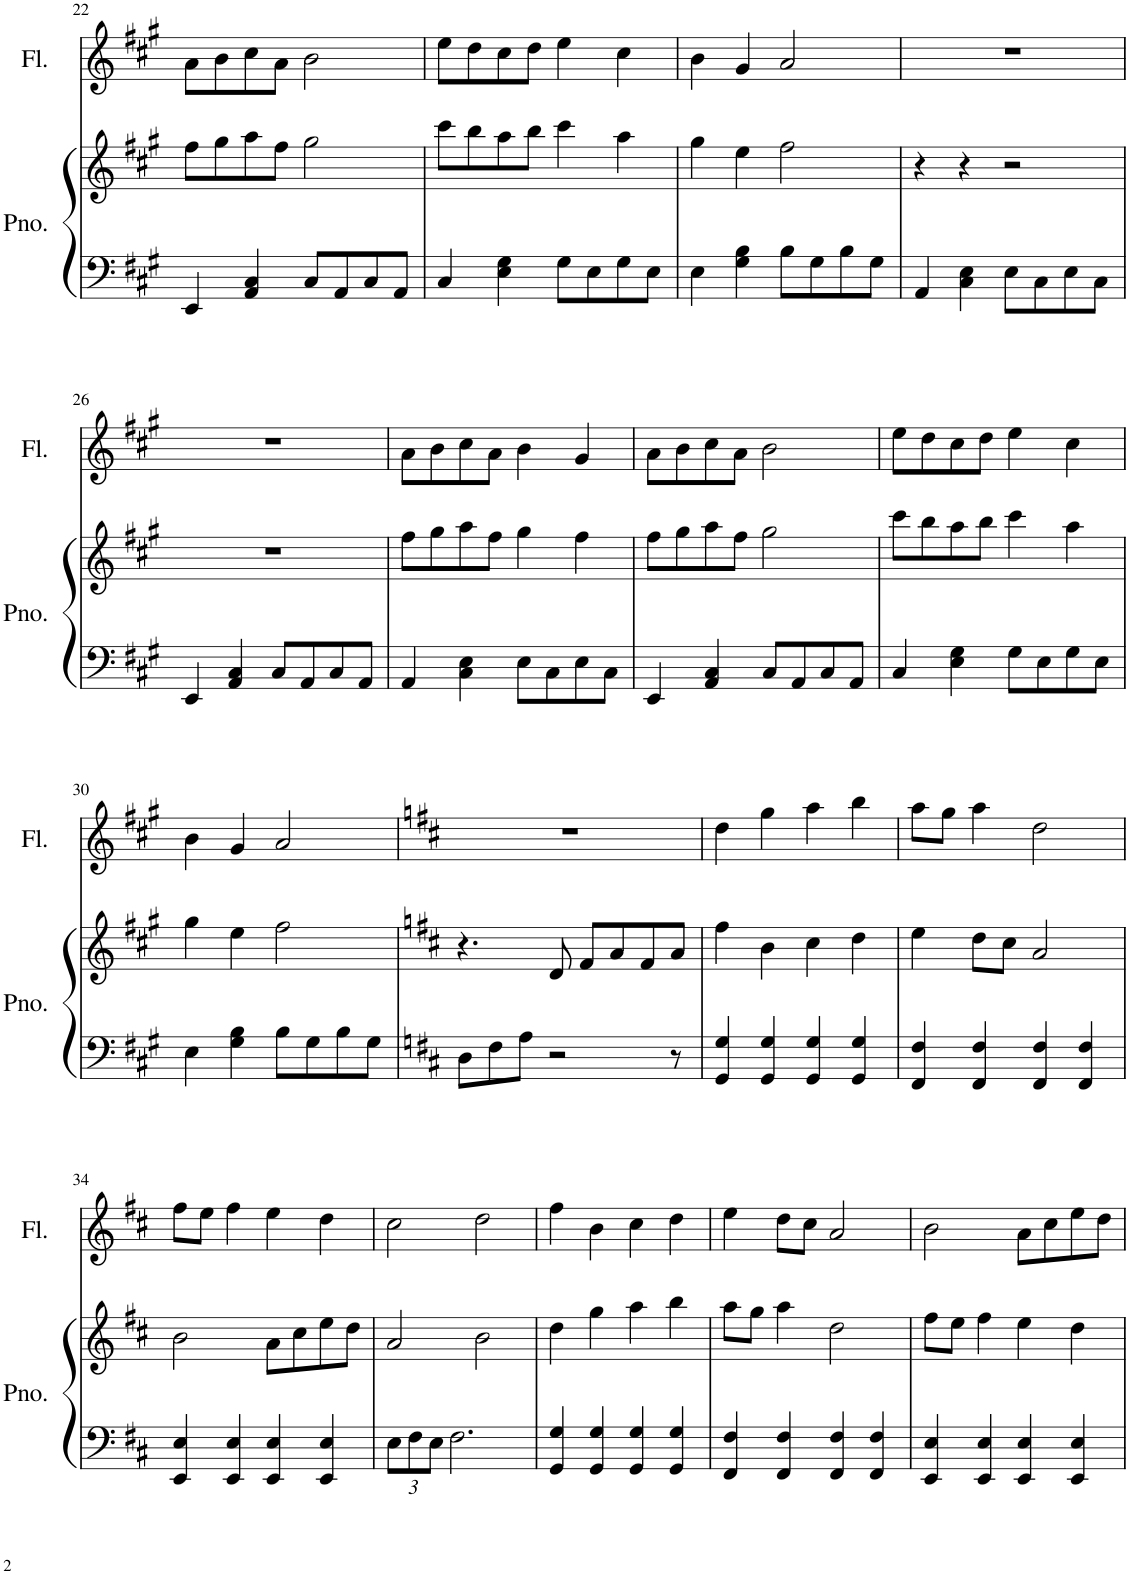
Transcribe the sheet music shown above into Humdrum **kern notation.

**kern	**kern	**kern
*part2	*part2	*part1
*staff3	*staff2	*staff1
*I"Piano	*	*I"Flute
*I'Pno.	*	*I'Fl.
!!LO:PB:g=z
*clefF4	*clefG2	*clefG2
*k[f#c#g#]	*k[f#c#g#]	*k[f#c#g#]
*M4/4	*M4/4	*M4/4
=22	=22	=22
4EE/	8ff#\L	8a\L
.	8gg#\	8b\
4AA/ 4C#/	8aa\	8cc#\
.	8ff#\J	8a\J
8C#/L	2gg#\	2b\
8AA/	.	.
8C#/	.	.
8AA/J	.	.
=23	=23	=23
4C#/	8ccc#\L	8ee\L
.	8bb\	8dd\
4E\ 4G#\	8aa\	8cc#\
.	8bb\J	8dd\J
8G#\L	4ccc#\	4ee\
8E\	.	.
8G#\	4aa\	4cc#\
8E\J	.	.
=24	=24	=24
4E\	4gg#\	4b\
4G#\ 4B\	4ee\	4g#/
8B\L	2ff#\	2a/
8G#\	.	.
8B\	.	.
8G#\J	.	.
=25	=25	=25
4AA/	4r	1r
4C#\ 4E\	4r	.
8E\L	2r	.
8C#\	.	.
8E\	.	.
8C#\J	.	.
!!LO:LB:g=z
=26	=26	=26
4EE/	1r	1r
4AA/ 4C#/	.	.
8C#/L	.	.
8AA/	.	.
8C#/	.	.
8AA/J	.	.
=27	=27	=27
4AA/	8ff#\L	8a\L
.	8gg#\	8b\
4C#\ 4E\	8aa\	8cc#\
.	8ff#\J	8a\J
8E\L	4gg#\	4b\
8C#\	.	.
8E\	4ff#\	4g#/
8C#\J	.	.
=28	=28	=28
4EE/	8ff#\L	8a\L
.	8gg#\	8b\
4AA/ 4C#/	8aa\	8cc#\
.	8ff#\J	8a\J
8C#/L	2gg#\	2b\
8AA/	.	.
8C#/	.	.
8AA/J	.	.
=29	=29	=29
4C#/	8ccc#\L	8ee\L
.	8bb\	8dd\
4E\ 4G#\	8aa\	8cc#\
.	8bb\J	8dd\J
8G#\L	4ccc#\	4ee\
8E\	.	.
8G#\	4aa\	4cc#\
8E\J	.	.
!!LO:LB:g=z
=30	=30	=30
4E\	4gg#\	4b\
4G#\ 4B\	4ee\	4g#/
8B\L	2ff#\	2a/
8G#\	.	.
8B\	.	.
8G#\J	.	.
=31	=31	=31
*k[f#c#]	*k[f#c#]	*k[f#c#]
8D\L	4.r	1r
8F#\	.	.
8A\J	.	.
2r	8d/	.
.	8f#/L	.
.	8a/	.
.	8f#/	.
8r	8a/J	.
=32	=32	=32
4GG/ 4G/	4ff#\	4dd\
4GG/ 4G/	4b\	4gg\
4GG/ 4G/	4cc#\	4aa\
4GG/ 4G/	4dd\	4bb\
=33	=33	=33
4FF#/ 4F#/	4ee\	8aa\L
.	.	8gg\J
4FF#/ 4F#/	8dd\L	4aa\
.	8cc#\J	.
4FF#/ 4F#/	2a/	2dd\
4FF#/ 4F#/	.	.
!!LO:LB:g=z
=34	=34	=34
4EE/ 4E/	2b\	8ff#\L
.	.	8ee\J
4EE/ 4E/	.	4ff#\
4EE/ 4E/	8a\L	4ee\
.	8cc#\	.
4EE/ 4E/	8ee\	4dd\
.	8dd\J	.
=35	=35	=35
*Xbrackettup	*	*
12E\L	2a/	2cc#\
12F#\	.	.
12E\J	.	.
2.F#\	.	.
.	2b\	2dd\
=36	=36	=36
4GG/ 4G/	4dd\	4ff#\
4GG/ 4G/	4gg\	4b\
4GG/ 4G/	4aa\	4cc#\
4GG/ 4G/	4bb\	4dd\
=37	=37	=37
4FF#/ 4F#/	8aa\L	4ee\
.	8gg\J	.
4FF#/ 4F#/	4aa\	8dd\L
.	.	8cc#\J
4FF#/ 4F#/	2dd\	2a/
4FF#/ 4F#/	.	.
=38	=38	=38
4EE/ 4E/	8ff#\L	2b\
.	8ee\J	.
4EE/ 4E/	4ff#\	.
4EE/ 4E/	4ee\	8a\L
.	.	8cc#\
4EE/ 4E/	4dd\	8ee\
.	.	8dd\J
=	=	=
*-	*-	*-
